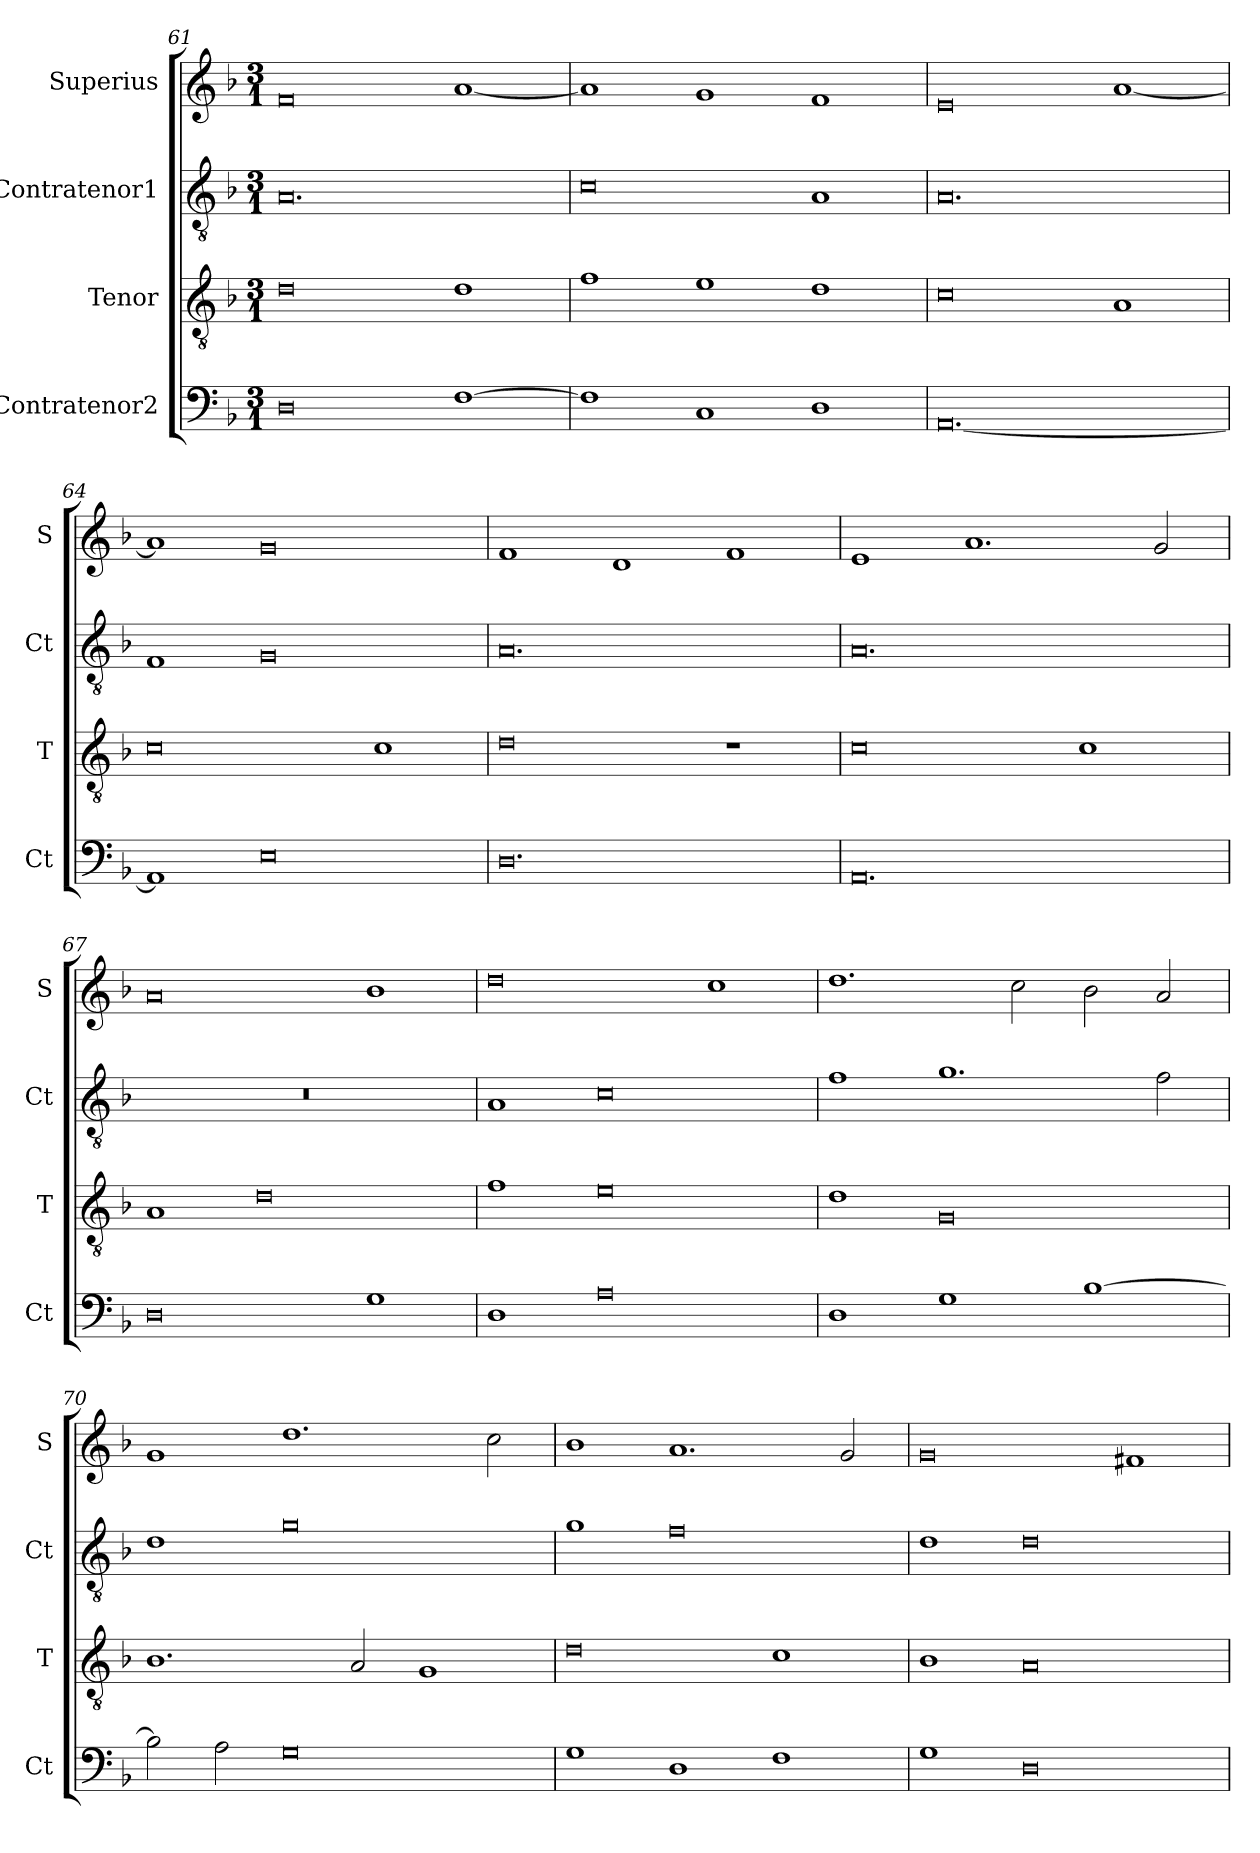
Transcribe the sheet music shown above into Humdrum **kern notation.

**kern	**kern	**kern	**kern
*part4	*part3	*part2	*part1
*staff4	*staff3	*staff2	*staff1
*I"Contratenor2	*I"Tenor	*I"Contratenor1	*I"Superius
*I'Ct	*I'T	*I'Ct	*I'S
*clefF4	*clefGv2	*clefGv2	*clefG2
*k[b-]	*k[b-]	*k[b-]	*k[b-]
*M3/1	*M3/1	*M3/1	*M3/1
=61	=61	=61	=61
0D	0d	0.A	0f
[1F	1d	.	[1a
!!LO:LB:g=z
=62	=62	=62	=62
1F]	1f	0c	1a]
1C	1e	.	1g
1D	1d	1A	1f
=63	=63	=63	=63
[0.AA	0c	0.A	0e
.	1A	.	[1a
=64	=64	=64	=64
1AA]	0c	1F	1a]
0E	.	0G	0g
.	1c	.	.
=65	=65	=65	=65
0.D	0d	0.A	1f
.	.	.	1d
.	1r	.	1f
!!LO:LB:g=z
=66	=66	=66	=66
0.AA	0c	0.A	1e
.	.	.	1.a
.	1c	.	.
.	.	.	2g
=67	=67	=67	=67
0D	1A	0.r	0a
.	0d	.	.
1G	.	.	1b-
=68	=68	=68	=68
1D	1f	1A	0dd
0A	0e	0c	.
.	.	.	1cc
=69	=69	=69	=69
1D	1d	1f	1.dd
1G	0G	1.g	.
.	.	.	2cc
[1B-	.	.	2b-
.	.	2f	2a
!!LO:LB:g=z
=70	=70	=70	=70
2B-]	1.B-	1d	1g
2A	.	.	.
0G	.	0g	1.dd
.	2A	.	.
.	1G	.	.
.	.	.	2cc
=71	=71	=71	=71
1G	0d	1g	1b-
1D	.	0f	1.a
1F	1c	.	.
.	.	.	2g
=72	=72	=72	=72
1G	1B-	1d	0g
0D	0A	0d	.
.	.	.	1f#X
=	=	=	=
*-	*-	*-	*-
